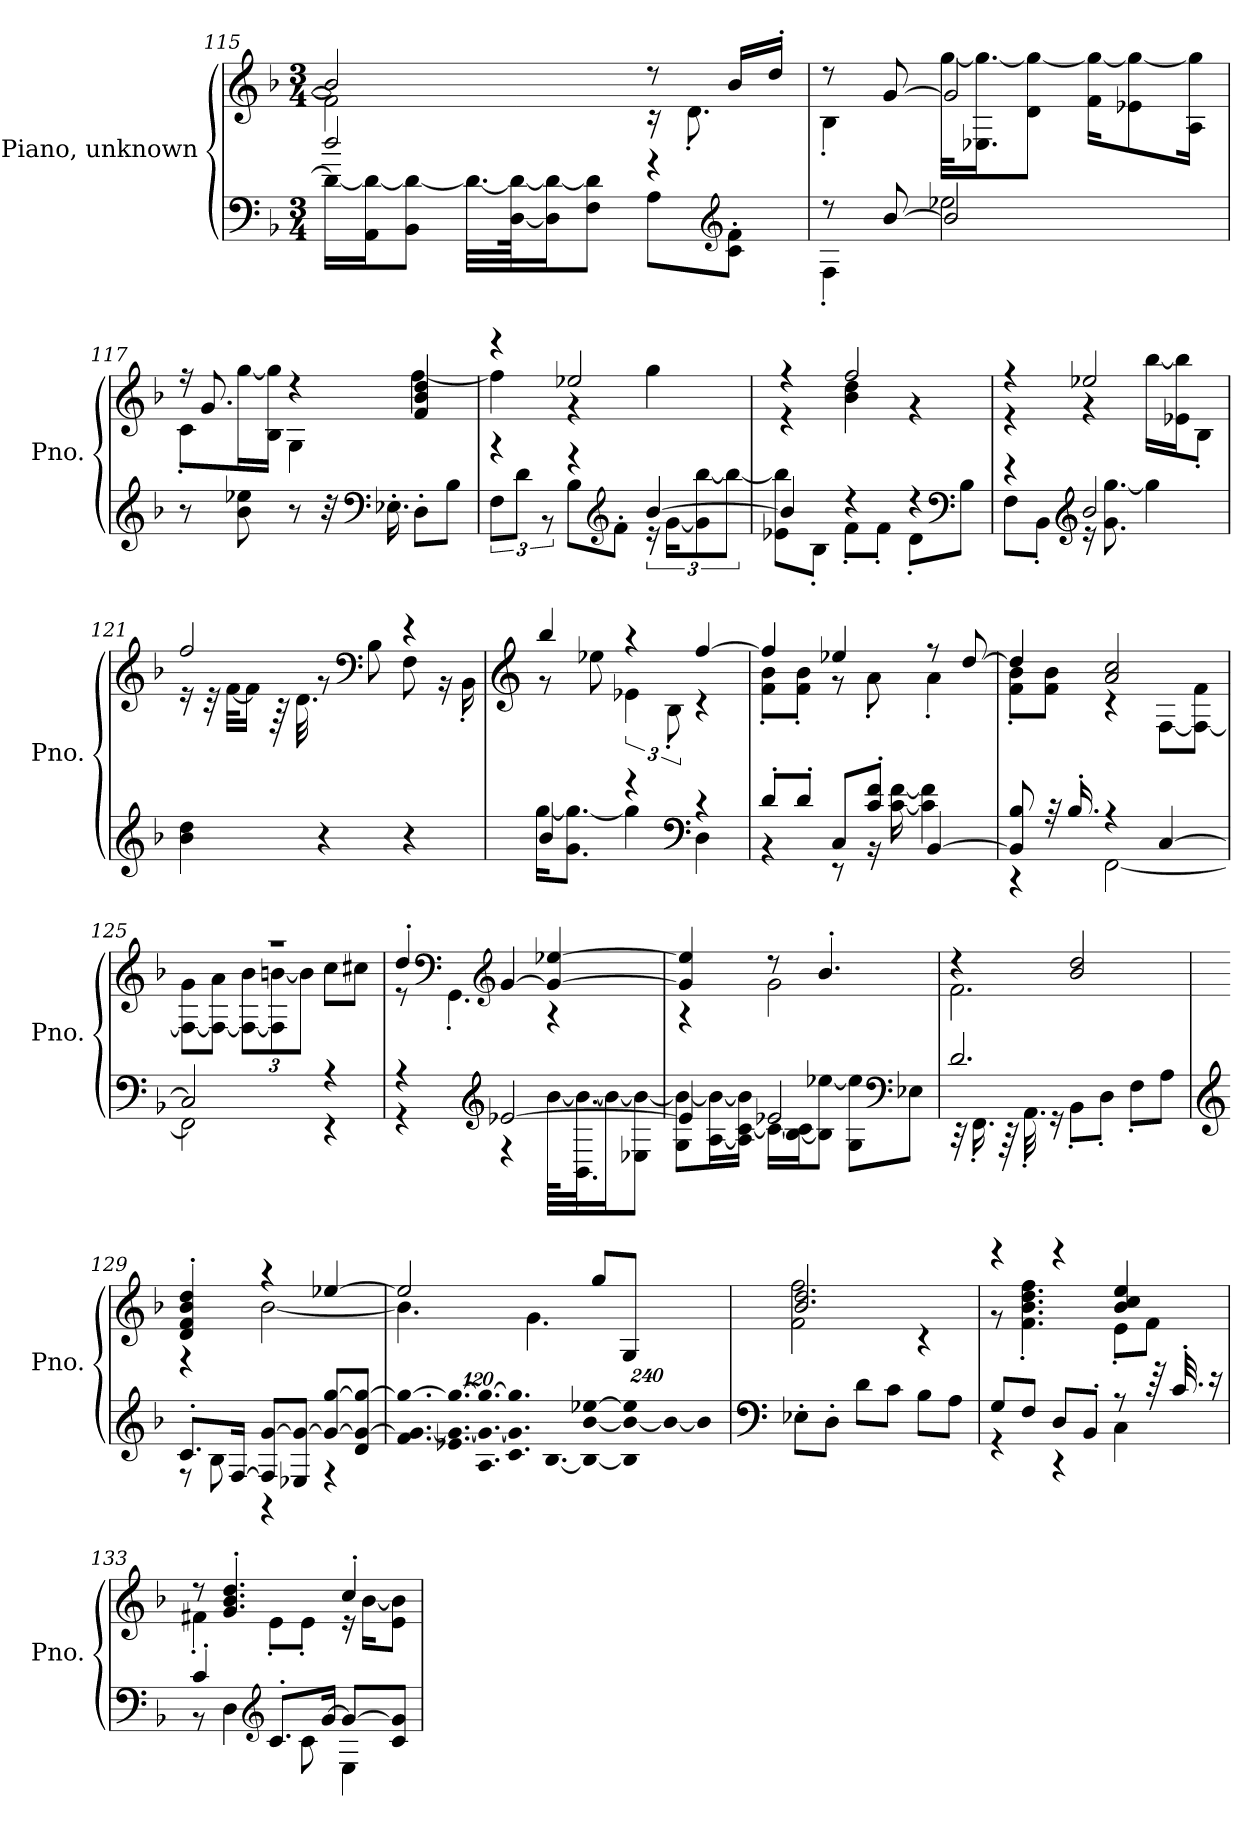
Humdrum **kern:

**kern	**kern
*part1	*part1
*staff2	*staff1
*I"Piano, unknown	*
*I'Pno.	*
!!LO:LB:g=z
*clefF4	*clefG2
*k[b-]	*k[b-]
*M3/4	*M3/4
=115	=115
*^	*^
2dd/	16d\LL_	2b-/]	2f\]
.	16AA\ 16d\_J	.	.
.	8BB-\ 8d\_J	.	.
.	32.d\LLL_	.	.
.	[64D\ 64d\_JK	.	.
.	16D\] 16d\_J	.	.
.	8F\ 8d\]J	.	.
4r	8A\L	8r	16r
.	.	.	8.d'\
*clefG2	*	*	*
.	8c\' 8f\'J	16b-/LL	.
.	.	16dd'/JJ	.
=116	=116	=116	=116
8r	4F'\	8r	4B-'\
[8b-/	.	[8g/	.
2b-/]	2ee-X\	2g/]	[32gg\KLL
.	.	.	16.E-X\ 16.gg\_J
.	.	.	8d\ 8gg\_J
.	.	.	16f\ 16gg\_KL
.	.	.	8e-X\ 8gg\_
.	.	.	16A\ 16gg\]Jk
*v	*v	*	*
=117	=117	=117
8r	16r	8c'\L
.	8.g/	.
8b-\ 8ee-X\	.	[16gg\L
.	.	16B-\ 16gg\]JJ
8r	4r	4G\
32r	.	.
*clefF4	*	*
16.E-X'\	.	.
8D'\L	4f/ 4b-/ 4dd/	[4ff\
8B-\J	.	.
!!LO:LB:g=z	!!
=118	=118	=118
*^	*	*
4r	12F\L	4r	4ff\]
.	12d\J	.	.
.	12r	.	.
4r	8B-\L	2ee-X/	4r
*clefG2	*	*	*
.	8f'\J	.	.
[4b-/	24r	.	4gg\
.	[24g\KL	.	.
.	12g\] [12bb-\	.	.
.	12bb-\J_	.	.
=119	=119	=119	=119
4b-/]	8e-X\ 8bb-\]L	4r	4r
.	8B-'\J	.	.
4r	8f'\L	2ff/	4b-\ 4dd\
.	8f'\J	.	.
4r	8d'\L	.	4r
*clefF4	*	*	*
.	8B-\J	.	.
=120	=120	=120	=120
4r	8F\L	4r	4r
.	8BB-'\J	.	.
*clefG2	*	*	*
2b-/	16r	2ee-X/	4r
.	8.g\ [8.gg\	.	.
.	4gg\]	.	[16bb-\LL
.	.	.	16e-X\ 16bb-\]J
.	.	.	8B-'\J
*v	*v	*	*
!!LO:LB:g=z	!!
=121	=121	=121
4b-\ 4dd\	2ff/	16r
.	.	32r
.	.	[32f\KLL
.	.	16f\JJ]
.	.	64r
.	.	32.d\
4r	.	8r
*	*clefF4	*
.	.	8B-\
4r	4r	8F\
.	.	16r
.	.	16BB-'\
=122	=122	=122
*	*clefG2	*
*^	*	*
4b-/	[16gg\KL	4bb-/	8r
.	8.g\ 8.gg\_J	.	.
.	.	.	8ee-X\
4r	4gg\]	4r	6e-X\
.	.	.	12B-'\
*clefF4	*	*	*
4r	4D\	[4ff/	4r
=123	=123	=123	=123
8d'/L	4r	4ff/]	8f\' 8b-\'L
8d'/J	.	.	8f\' 8b-\'J
8C/L	8r	4ee-X/	8r
8c/' 8f/'J	16r	.	8a'\
.	[16c\ [16f\	.	.
[4BB-/	4c\] 4f\]	8r	4a'\
.	.	[8dd/	.
=124	=124	=124	=124
8BB-/] 8B-/	4r	4dd/]	8f\' 8b-\'L
32r	.	.	8f\ 8b-\J
16.B-'/	.	.	.
4r	[2FF\	2a/ 2cc/	4r
[4C/	.	.	[8F\L
.	.	.	8F\_ 8f\J
!!LO:PB:g=z	!!
=125	=125	=125	=125
2C/]	2FF\]	2.r	8F\_ 8g\L
.	.	.	8F\_ 8a\J
*	*	*	*Xbrackettup
.	.	.	12F\_ 12b-\L
.	.	.	12F\] [12bn\
.	.	.	12b\J]
4r	4r	.	8cc\L
.	.	.	8cc#X\J
=126	=126	=126	=126
4r	4r	4dd'/	8r
*	*	*clefF4	*
.	.	.	4.GG'\
*clefG2	*	*clefG2	*
[2e-X/	4r	[4g/	.
.	[64b-\KLLL	4g/_ [4ee-X/	4r
.	32.BB-\ 32.b-\_J	.	.
.	16b-\J_	.	.
.	8E-X\ 8b-\_J	.	.
=127	=127	=127	=127
4e-/]	8G\ 8b-\_L	4g/] 4ee-/]	4r
.	[16A\ 16b-\_L	.	.
.	16A\] [16c\ 16b-\]JJ	.	.
2e-X/	16c\LL_	8r	2g\
.	[16B-\ 16c\]J	.	.
.	8B-\] [8ee-X\J	4.b-'/	.
.	8G\ 8ee-\]L	.	.
*clefF4	*	*	*
.	8E-X\J	.	.
!!LO:LB:g=z	!!
=128	=128	=128	=128
2.d/	32r	4r	2.f\
.	16.FF'\	.	.
.	64r	.	.
.	32.AA'\	.	.
.	16r	.	.
.	8BB-'\L	2b-/ 2dd/	.
.	8D'\J	.	.
.	8F'\L	.	.
.	8A\J	.	.
=129	=129	=129	=129
*clefG2	*	*	*
8.c'/L	8r	4d/' 4f/' 4b-/' 4dd/'	4r
.	8B-\	.	.
[16F/Jk	.	.	.
8F/] [8g/L	4r	4r	[2b-\
8E-X/ 8g/_J	.	.	.
8g/_ [8gg/L	4r	[4ee-X/	.
8d/ 8g/_ 8gg/_J	.	.	.
*v	*v	*	*
=130	=130	=130
*Xbrackettup	*	*
!LO:N:vis=16.	!	!
960%103f/ 960%103g/_ 960%103gg/_LL	2ee-/]	4.b-\]
!LO:N:vis=16.	!	!
960%103e-X/ 960%103g/_ 960%103gg/_	.	.
!LO:N:vis=16.	!	!
960%103A/ 960%103g/_ 960%103gg/_	.	.
!LO:N:vis=16.	!	!
960%103c/ 960%103g/] 960%103gg/]	.	.
.	.	4.g\
!LO:N:vis=32.	!	!
[1920%103B-/JK	.	.
!LO:N:vis=8	!	!
960%137B-/_ [960%137b-/ [960%137ee-X/	.	.
.	8gg/L	.
.	8G/J	.
!LO:N:vis=64	!	!
960%17B-/] 960%17b-/_ 960%17ee-/]KKL	.	.
384%41b-/J_	.	.
1920b-/]	1920ryy	1920ryy
!!LO:LB:g=z	!!
=131	=131	=131
*clefF4	*	*
8E-X'\L	2.b-/ 2.dd/	2f\ 2ff\
8D'\J	.	.
8d\L	.	.
8c\J	.	.
8B-\L	.	4r
8A\J	.	.
=132	=132	=132
*^	*	*
8G/L	4r	4r	8r
8F/J	.	.	4.f\' 4.b-\' 4.dd\' 4.ff\'
8D/L	4r	4r	.
8BB-'/J	.	.	.
8r	4C\	4b-/ 4cc/ 4ee/	8e'\L
64r	.	.	8f\J
32.c'/	.	.	.
16r	.	.	.
=133	=133	=133	=133
4c'/	8r	8r	4f#X'\
.	4D\	4.g/' 4.b-/' 4.dd/'	.
*clefG2	*	*	*
8.c'/L	.	.	8e'\L
.	8c\	.	8e'\J
[16g/Jk	.	.	.
8g/L_	4E\	4cc'/	16r
.	.	.	[16b-\KL
8c/ 8g/]J	.	.	8e\ 8b-\]J
*v	*v	*	*
*	*v	*v
=	=
*-	*-
